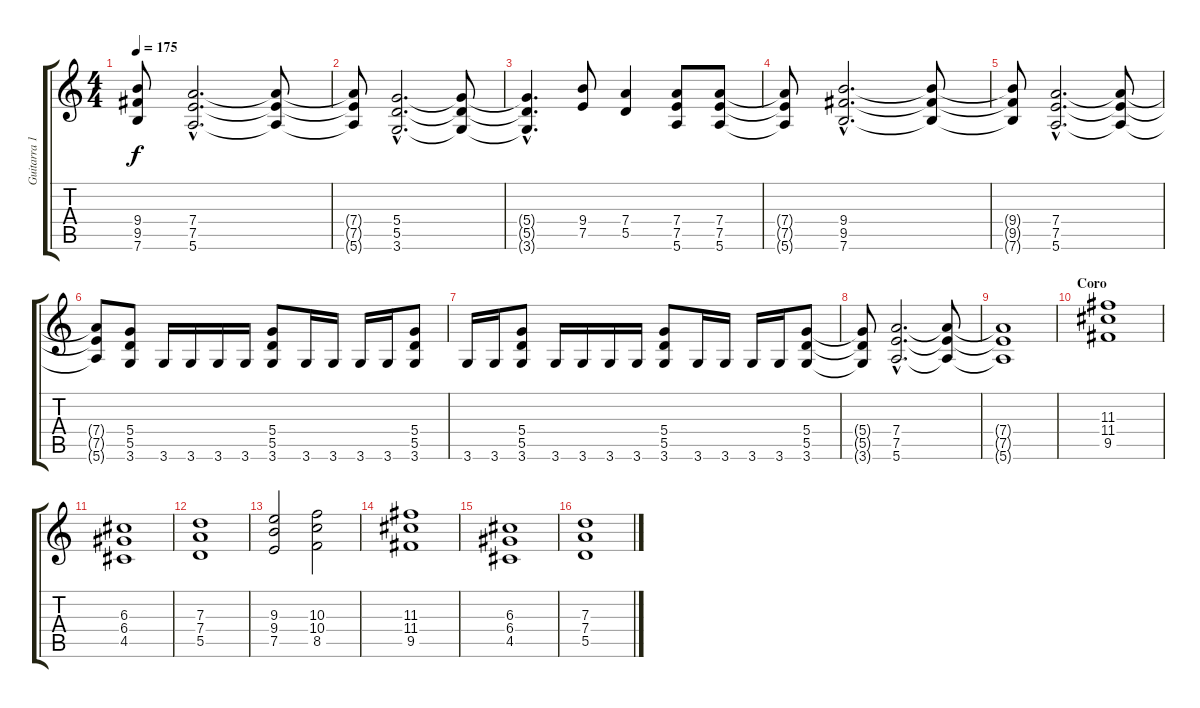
\track ("Guitarra 1" "Guitarra 1") {instrument overdrivenguitar}
\staff {score tabs}
\tuning (E4 B3 G3 D3 A2 E2) {hide}
\ts (4 4)
\tempo 175
\clef g2
\ks c
(9.4{t} 9.5{t} 7.6{t}).8{dy f} (7.4{hac} 7.5{hac} 5.6{hac}).2{d} (7.4{t} 7.5{t} 5.6{t}).8 |
(7.4{t} 7.5{t} 5.6{t}).8 (5.4{hac} 5.5{hac} 3.6{hac}).2{d} (5.4{t} 5.5{t} 3.6{t}).8 |
(5.4{hac t} 5.5{hac t} 3.6{hac t}).4{d} (9.4 7.5).8 (7.4 5.5).4 (7.4 7.5 5.6).8 (7.4 7.5 5.6).8 |
(7.4{t} 7.5{t} 5.6{t}).8 (9.4{hac} 9.5{hac} 7.6{hac}).2{d} (9.4{t} 9.5{t} 7.6{t}).8 |
(9.4{t} 9.5{t} 7.6{t}).8 (7.4{hac} 7.5{hac} 5.6{hac}).2{d} (7.4{t} 7.5{t} 5.6{t}).8 |
(7.4{t} 7.5{t} 5.6{t}).8 (5.4 5.5 3.6).8 3.6.16 3.6.16 3.6.16 3.6.16 (5.4 5.5 3.6).8 3.6.16 3.6.16 3.6.16 3.6.16 (5.4 5.5 3.6).8 |
3.6.16 3.6.16 (5.4 5.5 3.6).8 3.6.16 3.6.16 3.6.16 3.6.16 (5.4 5.5 3.6).8 3.6.16 3.6.16 3.6.16 3.6.16 (5.4 5.5 3.6).8 |
(5.4{t} 5.5{t} 3.6{t}).8 (7.4{hac} 7.5{hac} 5.6{hac}).2{d} (7.4{t} 7.5{t} 5.6{t}).8 |
(7.4{t} 7.5{t} 5.6{t}).1 |
\section ("" "Coro")
(11.3 11.4 9.5).1 |
(6.3 6.4 4.5).1 |
(7.3 7.4 5.5).1 |
(9.3 9.4 7.5).2 (10.3 10.4 8.5).2 |
(11.3 11.4 9.5).1 |
(6.3 6.4 4.5).1 |
(7.3 7.4 5.5).1
